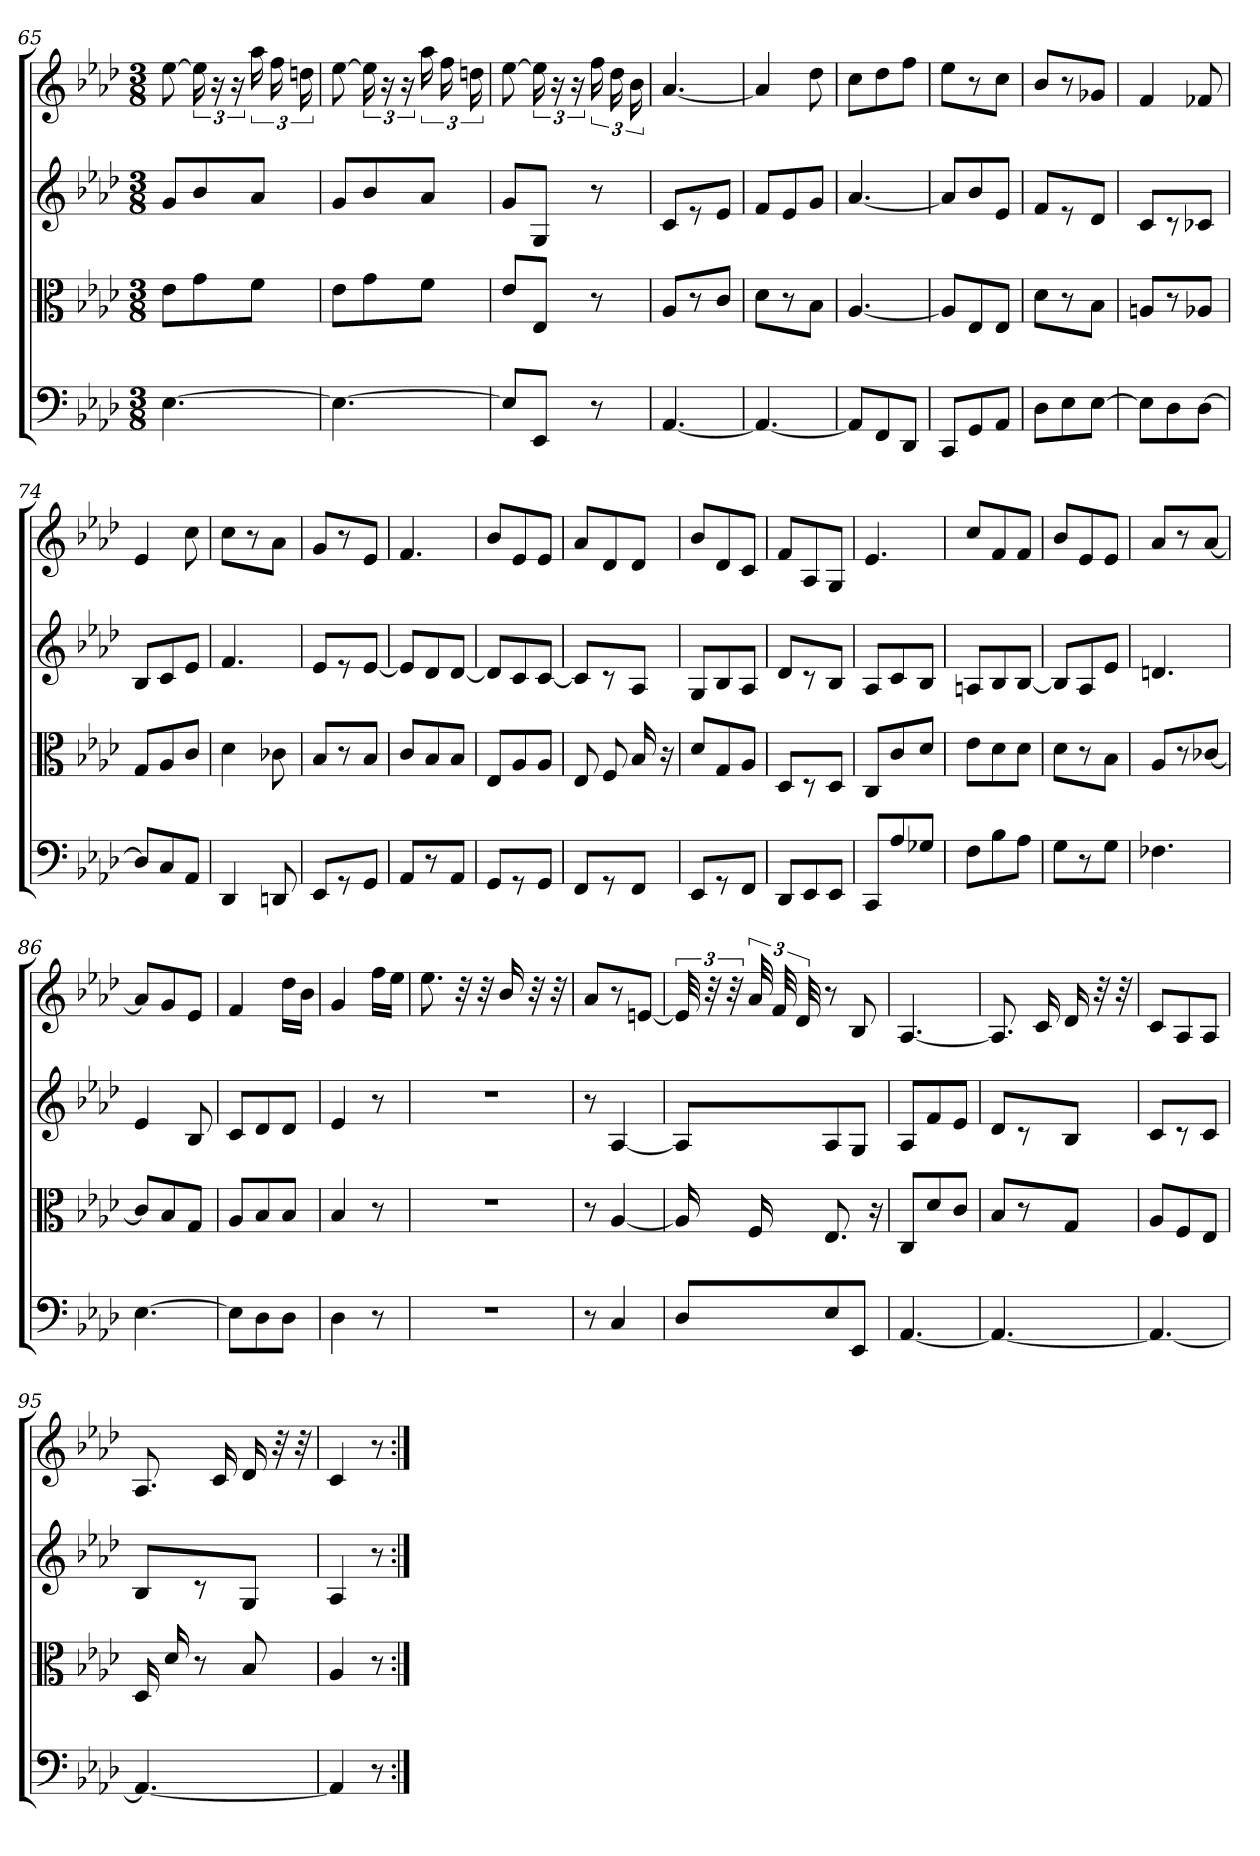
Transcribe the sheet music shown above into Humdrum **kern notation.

**kern	**kern	**kern	**kern
*part4	*part3	*part2	*part1
*staff4	*staff3	*staff2	*staff1
*clefF4	*clefC3	*clefG2	*clefG2
*k[b-e-a-d-]	*k[b-e-a-d-]	*k[b-e-a-d-]	*k[b-e-a-d-]
*A-:	*A-:	*A-:	*A-:
*M3/8	*M3/8	*M3/8	*M3/8
=65	=65	=65	=65
[4.E-\	8e-\L	8g/L	[8ee-\
.	8g\	8b-/	24ee-\]
.	.	.	24r
.	.	.	24r
.	8f\J	8a-/J	24aa-\
.	.	.	24ff\
.	.	.	24ddn\
=66	=66	=66	=66
4.E-\_	8e-\L	8g/L	[8ee-\
.	8g\	8b-/	24ee-\]
.	.	.	24r
.	.	.	24r
.	8f\J	8a-/J	24aa-\
.	.	.	24ff\
.	.	.	24ddn\
=67	=67	=67	=67
8E-/L]	8e-/L	8g/L	[8ee-\
8EE-/J	8E-/J	8G/J	24ee-\]
.	.	.	24r
.	.	.	24r
8r	8r	8r	24ff\
.	.	.	24dd-\
.	.	.	24b-\
=68	=68	=68	=68
[4.AA-/	8A-/L	8c/L	[4.a-/
.	8r	8r	.
.	8c/J	8e-/J	.
=69	=69	=69	=69
4.AA-/_	8d-\L	8f/L	4a-/]
.	8r	8e-/	.
.	8B-\J	8g/J	8dd-\
=70	=70	=70	=70
8AA-/L]	[4.A-/	[4.a-/	8cc\L
8FF/	.	.	8dd-\
8DD-/J	.	.	8ff\J
=71	=71	=71	=71
8CC/L	8A-/L]	8a-/L]	8ee-\L
8GG/	8E-/	8b-/	8r
8AA-/J	8E-/J	8e-/J	8cc\J
=72	=72	=72	=72
8D-\L	8d-\L	8f/L	8b-/L
8E-\	8r	8r	8r
[8E-\J	8B-\J	8d-/J	8g-X/J
=73	=73	=73	=73
8E-\L]	8An/L	8c/L	4f/
8D-\	8r	8r	.
[8D-\J	8A-X/J	8c-X/J	8f-X/
=74	=74	=74	=74
8D-/L]	8G/L	8B-/L	4e-/
8C/	8A-/	8c/	.
8AA-/J	8c/J	8e-/J	8cc\
=75	=75	=75	=75
4DD-/	4d-\	4.f/	8cc\L
.	.	.	8r
8DDn/	8c-X\	.	8a-\J
=76	=76	=76	=76
8EE-/L	8B-/L	8e-/L	8g/L
8r	8r	8r	8r
8GG/J	8B-/J	[8e-/J	8e-/J
=77	=77	=77	=77
8AA-/L	8c/L	8e-/L]	4.f/
8r	8B-/	8d-/	.
8AA-/J	8B-/J	[8d-/J	.
=78	=78	=78	=78
8GG/L	8E-/L	8d-/L]	8b-/L
8r	8A-/	8c/	8e-/
8GG/J	8A-/J	[8c/J	8e-/J
=79	=79	=79	=79
8FF/L	8E-/	8c/L]	8a-/L
8r	8F/	8r	8d-/
8FF/J	16B-/	8A-/J	8d-/J
.	16r	.	.
=80	=80	=80	=80
8EE-/L	8d-/L	8G/L	8b-/L
8r	8G/	8B-/	8d-/
8FF/J	8A-/J	8A-/J	8c/J
=81	=81	=81	=81
8DD-/L	8D-/L	8d-/L	8f/L
8EE-/	8r	8r	8A-/
8EE-/J	8D-/J	8B-/J	8G/J
=82	=82	=82	=82
8CC/L	8C/L	8A-/L	4.e-/
8A-/	8c/	8c/	.
8G-X/J	8d-/J	8B-/J	.
=83	=83	=83	=83
8F\L	8e-\L	8An/L	8cc/L
8B-\	8d-\	8B-/	8f/
8A-\J	8d-\J	[8B-/J	8f/J
=84	=84	=84	=84
8G\L	8d-\L	8B-/L]	8b-/L
8r	8r	8A-/	8e-/
8G\J	8B-\J	8e-/J	8e-/J
=85	=85	=85	=85
4.F-X\	8A-/L	4.dn/	8a-/L
.	8r	.	8r
.	[8c-X/J	.	[8a-/J
=86	=86	=86	=86
[4.E-\	8c-/L]	4e-/	8a-/L]
.	8B-/	.	8g/
.	8G/J	8B-/	8e-/J
=87	=87	=87	=87
8E-\L]	8A-/L	8c/L	4f/
8D-\	8B-/	8d-/	.
8D-\J	8B-/J	8d-/J	16dd-\LL
.	.	.	16b-\JJ
=88	=88	=88	=88
4D-\	4B-/	4e-/	4g/
8r	8r	8r	16ff\LL
.	.	.	16ee-\JJ
=89	=89	=89	=89
4.r	4.r	4.r	8.ee-\
.	.	.	32r
.	.	.	32r
.	.	.	16b-/
.	.	.	32r
.	.	.	32r
=90	=90	=90	=90
8r	8r	8r	8a-/L
4C/	[4A-/	[4A-/	8r
.	.	.	[8en/J
=91	=91	=91	=91
8D-/L	16A-/]	8A-/L]	48e/]
.	.	.	48r
.	.	.	48r
.	16F/	.	48a-/
.	.	.	48f/
.	.	.	48d-/
8E-/	8.E-/	8A-/	8r
8EE-/J	.	8G/J	8B-/
.	16r	.	.
=92	=92	=92	=92
[4.AA-/	8C/L	8A-/L	[4.A-/
.	8d-/	8f/	.
.	8c/J	8e-/J	.
=93	=93	=93	=93
4.AA-/_	8B-/L	8d-/L	8.A-/]
.	8r	8r	.
.	.	.	16c/
.	8G/J	8B-/J	16d-/
.	.	.	32r
.	.	.	32r
=94	=94	=94	=94
4.AA-/_	8A-/L	8c/L	8c/L
.	8F/	8r	8A-/
.	8E-/J	8c/J	8A-/J
=95	=95	=95	=95
4.AA-/_	16D-/	8B-/L	8.A-/
.	16d-/	.	.
.	8r	8r	.
.	.	.	16c/
.	8B-/	8G/J	16d-/
.	.	.	32r
.	.	.	32r
=96	=96	=96	=96
4AA-/]	4A-/	4A-/	4c/
8r	8r	8r	8r
=:|!	=:|!	=:|!	=:|!
*-	*-	*-	*-
